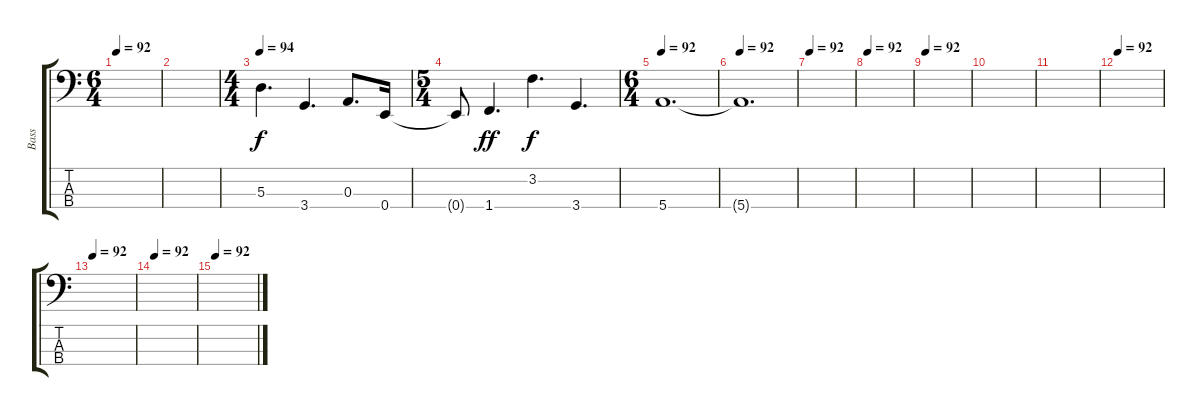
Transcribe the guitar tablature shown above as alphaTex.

\track ("Bass" "Bass") {instrument electricbassfinger}
\staff {score tabs}
\tuning (G2 D2 A1 E1) {hide}
\ts (6 4)
\tempo 92
\clef f4
\ks c
|
|
\ts (4 4)
\tempo 94
5.3.4{d} 3.4.4{d} 0.3.8{d} 0.4.16 |
\ts (5 4)
0.4{t}.8 1.4.4{d dy ff} 3.2.4{d dy f} 3.4.4{d} |
\ts (6 4)
\tempo 92
5.4.1{d} |
\tempo 92
5.4{t}.1{d} |
\tempo 92
|
\tempo 92
|
\tempo 92
|
|
|
\tempo 92
|
\tempo 92
|
\tempo 92
|
\tempo 92
